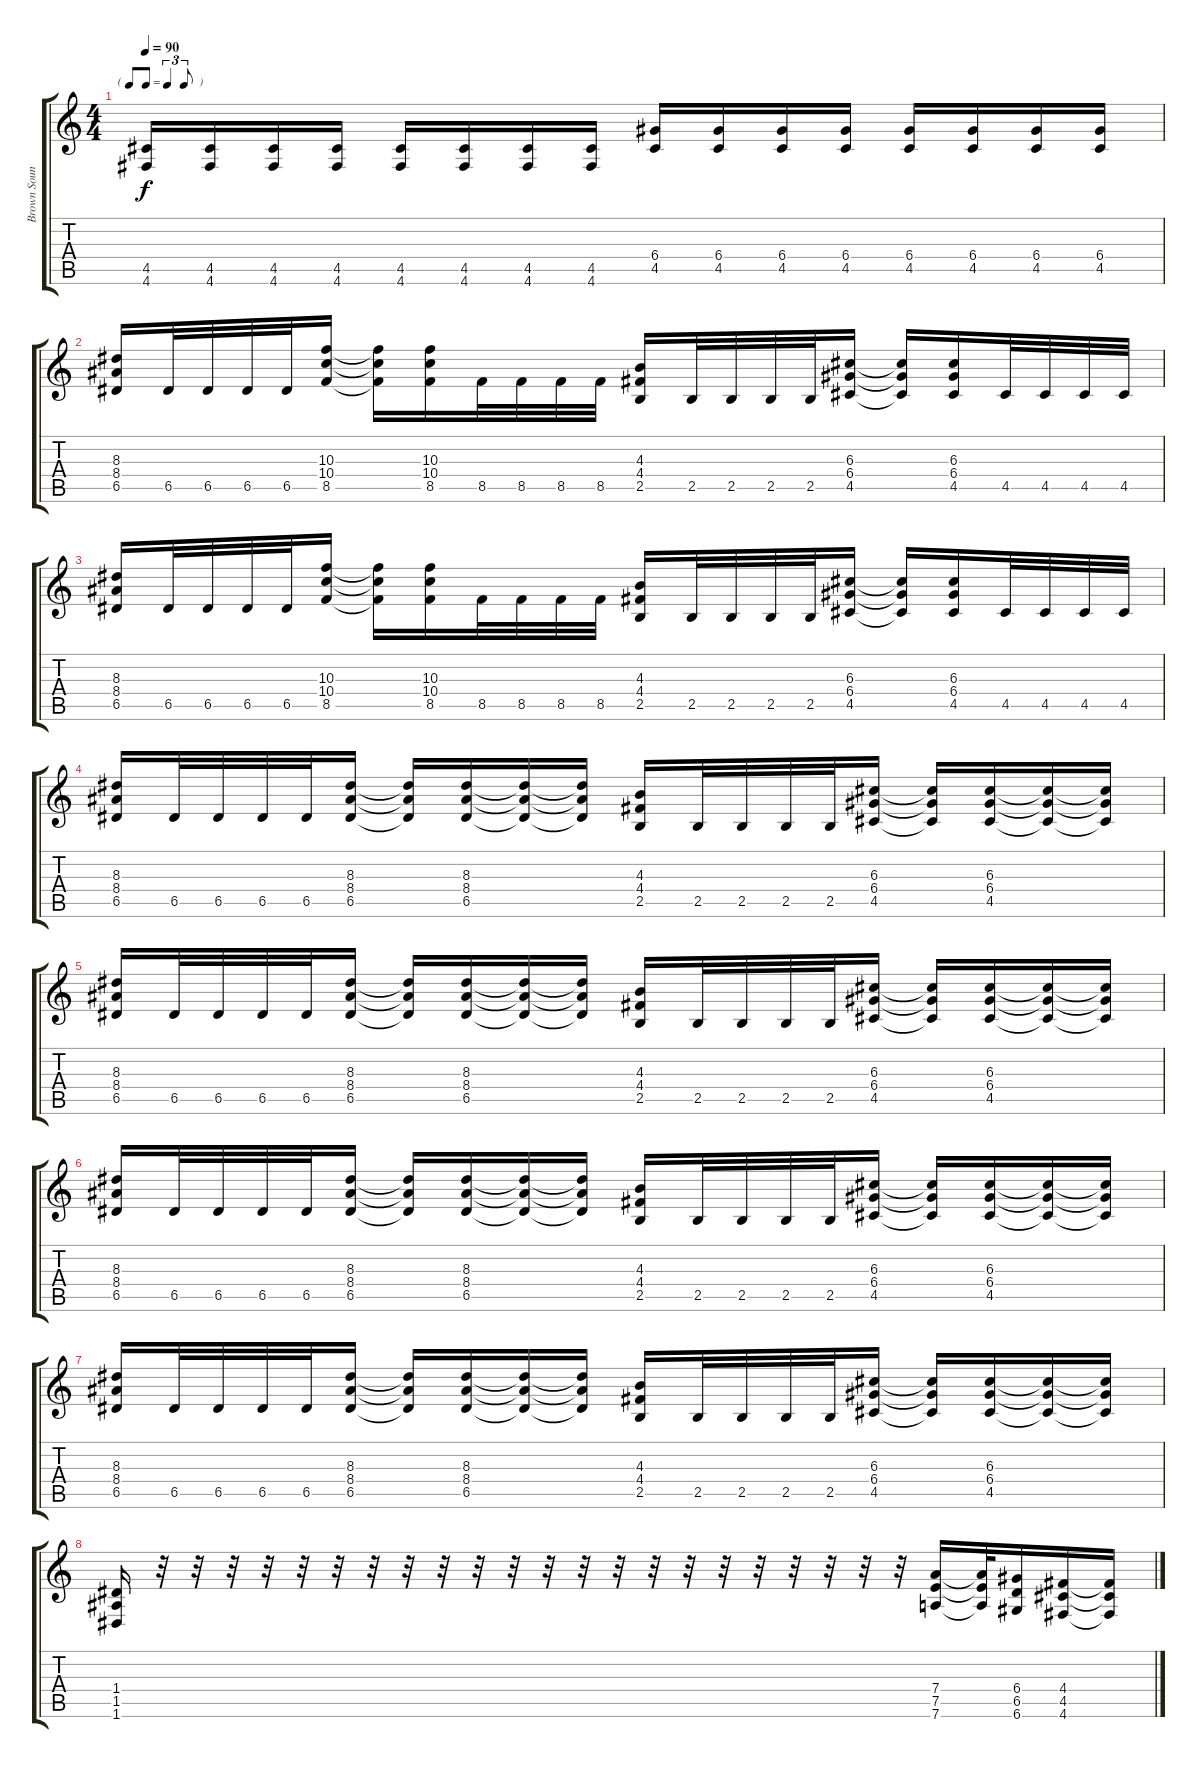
\track ("Brown Sound" "Brown Soun") {instrument distortionguitar}
\staff {score tabs}
\tuning (E4 B3 G3 D3 A2 D2) {hide}
\ts (4 4)
\tf triplet8th
\tempo 90
\clef g2
\ks c
(4.5 4.6).16{dy f} (4.5 4.6).16 (4.5 4.6).16 (4.5 4.6).16 (4.5 4.6).16 (4.5 4.6).16 (4.5 4.6).16 (4.5 4.6).16 (6.4 4.5).16 (6.4 4.5).16 (6.4 4.5).16 (6.4 4.5).16 (6.4 4.5).16 (6.4 4.5).16 (6.4 4.5).16 (6.4 4.5).16 |
(8.3 8.4 6.5).16{instrument distortionguitar} 6.5.32{instrument electricguitarmuted} 6.5.32 6.5.32 6.5.32 (10.3 10.4 8.5).16{instrument distortionguitar} (10.3{t} 10.4{t} 8.5{t}).16 (10.3 10.4 8.5).16 8.5.32{instrument electricguitarmuted} 8.5.32 8.5.32 8.5.32 (4.3 4.4 2.5).16{instrument distortionguitar} 2.5.32{instrument electricguitarmuted} 2.5.32 2.5.32 2.5.32 (6.3 6.4 4.5).16{instrument distortionguitar} (6.3{t} 6.4{t} 4.5{t}).16 (6.3 6.4 4.5).16 4.5.32{instrument electricguitarmuted} 4.5.32 4.5.32 4.5.32 |
(8.3 8.4 6.5).16{instrument distortionguitar} 6.5.32{instrument electricguitarmuted} 6.5.32 6.5.32 6.5.32 (10.3 10.4 8.5).16{instrument distortionguitar} (10.3{t} 10.4{t} 8.5{t}).16 (10.3 10.4 8.5).16 8.5.32{instrument electricguitarmuted} 8.5.32 8.5.32 8.5.32 (4.3 4.4 2.5).16{instrument distortionguitar} 2.5.32{instrument electricguitarmuted} 2.5.32 2.5.32 2.5.32 (6.3 6.4 4.5).16{instrument distortionguitar} (6.3{t} 6.4{t} 4.5{t}).16 (6.3 6.4 4.5).16 4.5.32{instrument electricguitarmuted} 4.5.32 4.5.32 4.5.32 |
(8.3 8.4 6.5).16{instrument distortionguitar} 6.5.32{instrument electricguitarmuted} 6.5.32 6.5.32 6.5.32 (8.3 8.4 6.5).16{instrument distortionguitar} (8.3{t} 8.4{t} 6.5{t}).16 (8.3 8.4 6.5).16 (8.3{t} 8.4{t} 6.5{t}).16 (8.3{t} 8.4{t} 6.5{t}).16 (4.3 4.4 2.5).16 2.5.32{instrument electricguitarmuted} 2.5.32 2.5.32 2.5.32 (6.3 6.4 4.5).16{instrument distortionguitar} (6.3{t} 6.4{t} 4.5{t}).16 (6.3 6.4 4.5).16 (6.3{t} 6.4{t} 4.5{t}).16 (6.3{t} 6.4{t} 4.5{t}).16 |
(8.3 8.4 6.5).16{instrument distortionguitar} 6.5.32{instrument electricguitarmuted} 6.5.32 6.5.32 6.5.32 (8.3 8.4 6.5).16{instrument distortionguitar} (8.3{t} 8.4{t} 6.5{t}).16 (8.3 8.4 6.5).16 (8.3{t} 8.4{t} 6.5{t}).16 (8.3{t} 8.4{t} 6.5{t}).16 (4.3 4.4 2.5).16 2.5.32{instrument electricguitarmuted} 2.5.32 2.5.32 2.5.32 (6.3 6.4 4.5).16{instrument distortionguitar} (6.3{t} 6.4{t} 4.5{t}).16 (6.3 6.4 4.5).16 (6.3{t} 6.4{t} 4.5{t}).16 (6.3{t} 6.4{t} 4.5{t}).16 |
(8.3 8.4 6.5).16{instrument distortionguitar} 6.5.32{instrument electricguitarmuted} 6.5.32 6.5.32 6.5.32 (8.3 8.4 6.5).16{instrument distortionguitar} (8.3{t} 8.4{t} 6.5{t}).16 (8.3 8.4 6.5).16 (8.3{t} 8.4{t} 6.5{t}).16 (8.3{t} 8.4{t} 6.5{t}).16 (4.3 4.4 2.5).16 2.5.32{instrument electricguitarmuted} 2.5.32 2.5.32 2.5.32 (6.3 6.4 4.5).16{instrument distortionguitar} (6.3{t} 6.4{t} 4.5{t}).16 (6.3 6.4 4.5).16 (6.3{t} 6.4{t} 4.5{t}).16 (6.3{t} 6.4{t} 4.5{t}).16 |
(8.3 8.4 6.5).16{instrument distortionguitar} 6.5.32{instrument electricguitarmuted} 6.5.32 6.5.32 6.5.32 (8.3 8.4 6.5).16{instrument distortionguitar} (8.3{t} 8.4{t} 6.5{t}).16 (8.3 8.4 6.5).16 (8.3{t} 8.4{t} 6.5{t}).16 (8.3{t} 8.4{t} 6.5{t}).16 (4.3 4.4 2.5).16 2.5.32{instrument electricguitarmuted} 2.5.32 2.5.32 2.5.32 (6.3 6.4 4.5).16{instrument distortionguitar} (6.3{t} 6.4{t} 4.5{t}).16 (6.3 6.4 4.5).16 (6.3{t} 6.4{t} 4.5{t}).16 (6.3{t} 6.4{t} 4.5{t}).16 |
(1.4 1.5 1.6).16{volume 12} r.32 r.32 r.32 r.32 r.32 r.32 r.32 r.32 r.32 r.32 r.32 r.32 r.32 r.32 r.32 r.32 r.32 r.32 r.32 r.32 r.32 r.32 (7.4 7.5 7.6).16 (7.4{t} 7.5{t} 7.6{t}).32 (6.4 6.5 6.6).16 (4.4 4.5 4.6).16 (4.4{t} 4.5{t} 4.6{t}).16
